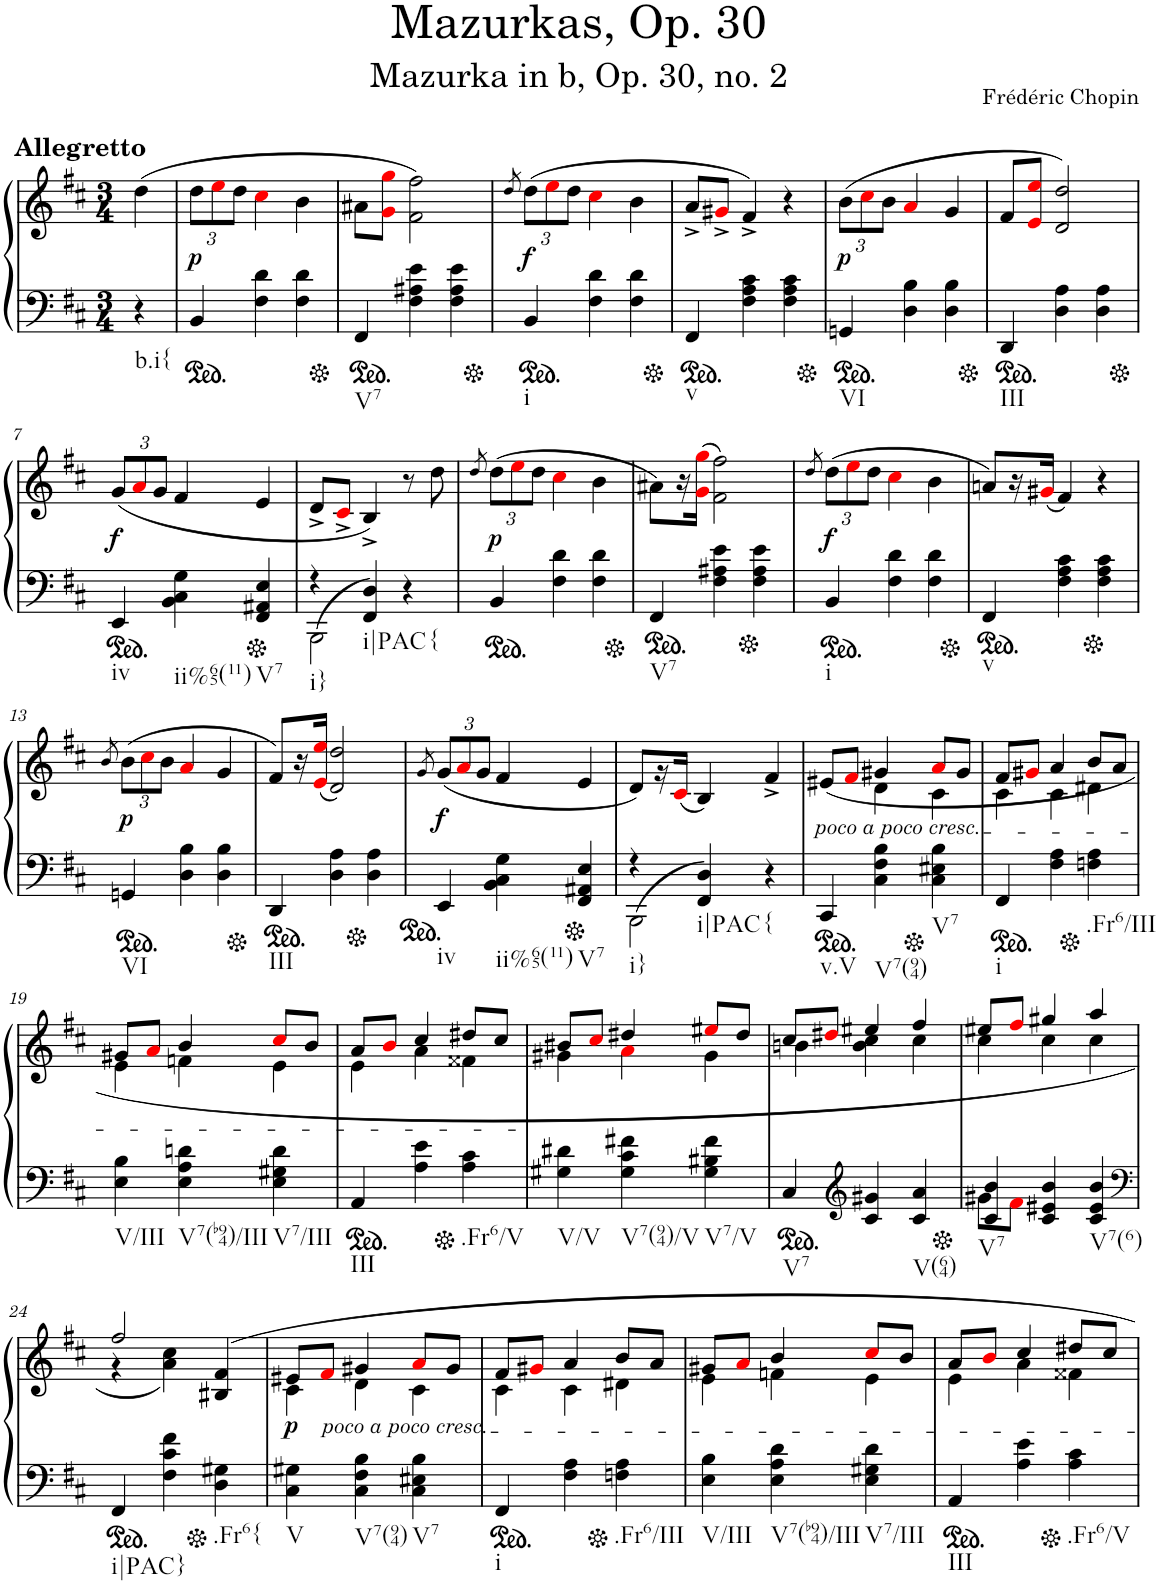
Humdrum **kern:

**kern	**kern	**dynam
*part2	*part1	*part1
*staff2	*staff1	*staff1
*I"piano	*I"piano	*
*I'Pno	*I'Pno	*
*clefF4	*clefG2	*
*k[f#c#]	*k[f#c#]	*
*b:	*b:	*
*M3/4	*M3/4	*
=	=	=
!	!LO:TX:a:B:t=Allegretto	!
!LO:TX:b:t=b.i{	!	!
4r	(4dd\	.
=1	=1	=1
*ped	*	*
*	*Xbrackettup	*
!	!	!LO:DY:b
4BB/	12dd\L	p
.	12eei\	.
.	12dd\J	.
4F#\ 4d\	4cc#i\	.
4F#\ 4d\	4b\	.
=2	=2	=2
*Xped	*	*
*ped	*	*
!LO:TX:b:t=V7	!	!
4FF#/	8a#X\L	.
.	8gi\ 8ggi\J	.
4F#\ 4A#X\ 4e\	2f#\ 2ff#\)	.
4F#\ 4A#\ 4e\	.	.
=3	=3	=3
.	8qdd/	.
*Xped	*	*
*ped	*	*
!LO:TX:b:t=i	!	!
!	!	!LO:DY:b
4BB/	(12dd\L	f
.	12eei\	.
.	12dd\J	.
4F#\ 4d\	4cc#i\	.
4F#\ 4d\	4b\	.
=4	=4	=4
*Xped	*	*
*ped	*	*
!LO:TX:b:t=v	!	!
4FF#/	8a^/L	.
.	8g#X^i/J	.
4F#\ 4A\ 4c#\	4f#^/)	.
4F#\ 4A\ 4c#\	4r	.
=5	=5	=5
*Xped	*	*
*ped	*	*
!LO:TX:b:t=VI	!	!
!	!	!LO:DY:b
4GGn/	(12b\L	p
.	12cc#i\	.
.	12b\J	.
4D\ 4B\	4ai/	.
4D\ 4B\	4g/	.
=6	=6	=6
*Xped	*	*
*ped	*	*
!LO:TX:b:t=III	!	!
4DD/	8f#/L	.
.	8ei/ 8eei/J	.
4D\ 4A\	2d/ 2dd/)	.
4D\ 4A\	.	.
!!LO:LB:g=z
=7	=7	=7
*Xped	*	*
*ped	*	*
!LO:TX:b:t=iv	!	!
!	!	!LO:DY:b
4EE/	(12g/L	f
.	12ai/	.
.	12g/J	.
!LO:TX:b:t=ii%65(11)	!	!
4BB\ 4C#\ 4G\	4f#/	.
*Xped	*	*
!LO:TX:b:t=V7	!	!
4FF#/ 4AA#X/ 4E/	4e/	.
=8	=8	=8
*^	*	*
!LO:TX:b:t=i}	!	!	!
4r	(>2BBB\	8d^/L	.
.	.	8c#^i/J	.
!LO:TX:b:t=i|PAC	!	!	!
(4FF#/ 4D/	.	4B^/)	.
!LO:TX:b:t={	!	!	!
4r	4ryy	8r	.
.	.	8dd\	.
*v	*v	*	*
=9	=9	=9
.	8qdd/	.
*ped	*	*
!	!	!LO:DY:b
4BB/	(12dd\L	p
.	12eei\	.
.	12dd\J	.
4F#\ 4d\	4cc#i\	.
4F#\ 4d\	4b\	.
=10	=10	=10
*Xped	*	*
*ped	*	*
!LO:TX:b:t=V7	!	!
4FF#/	8a#X\L)	.
.	16r	.
.	(16gi\ 16ggi\JJ	.
4F#\ 4A#X\ 4e\	2f#\ 2ff#\)	.
*Xped	*	*
4F#\ 4A#\ 4e\	.	.
=11	=11	=11
.	8qdd/	.
*ped	*	*
!LO:TX:b:t=i	!	!
!	!	!LO:DY:b
4BB/	(12dd\L	f
.	12eei\	.
.	12dd\J	.
4F#\ 4d\	4cc#i\	.
4F#\ 4d\	4b\	.
=12	=12	=12
*Xped	*	*
*ped	*	*
!LO:TX:b:t=v	!	!
4FF#/	8an/L)	.
.	16r	.
.	(16g#Xi/JJ	.
4F#\ 4A\ 4c#\	4f#/)	.
*Xped	*	*
4F#\ 4A\ 4c#\	4r	.
!!LO:LB:g=z
=13	=13	=13
.	8qb/	.
*ped	*	*
!LO:TX:b:t=VI	!	!
!	!	!LO:DY:b
4GGn/	(>12b\L	p
.	12cc#i\	.
.	12b\J	.
4D\ 4B\	4ai/	.
4D\ 4B\	4g/	.
=14	=14	=14
*Xped	*	*
*ped	*	*
!LO:TX:b:t=III	!	!
4DD/	8f#/L)	.
.	16r	.
.	(16ei/ 16eei/JJ	.
4D\ 4A\	2d/ 2dd/)	.
*Xped	*	*
4D\ 4A\	.	.
=15	=15	=15
.	8qg/	.
*ped	*	*
!LO:TX:b:t=iv	!	!
!	!	!LO:DY:b
4EE/	(12g/L	f
.	12ai/	.
.	12g/J	.
!LO:TX:b:t=ii%65(11)	!	!
4BB\ 4C#\ 4G\	4f#/	.
*Xped	*	*
!LO:TX:b:t=V7	!	!
4FF#/ 4AA#X/ 4E/	4e/	.
=16	=16	=16
*^	*	*
!LO:TX:b:t=i}	!	!	!
4r	2BBB\	8d/L)	.
.	.	16r	.
.	.	(16c#i/JJ	.
!LO:TX:b:t=i|PAC	!	!	!
4FF#/ 4D/)	.	4B/)	.
!LO:TX:b:t={	!	!	!
4r	4ryy	4f#^/	.
*v	*v	*	*
=17	=17	=17
*ped	*	*
*^	*^	*
!	!	!LO:TX:b:i:t=poco a poco cresc.	!	!
!LO:TX:b:t=v.V	!	!	!	!
*v	*v	*	*	*
4CC#/	(8e#X/L	4ryy	.
.	8f#i/J	.	.
!LO:TX:b:t=V7(94)	!	!	!
4C#\ 4F#\ 4B\	4g#X/	4d\	.
*Xped	*	*	*
!LO:TX:b:t=V7	!	!	!
4C#\ 4E#X\ 4B\	8ai/L	4c#\	.
.	8g#/J	.	.
=18	=18	=18	=18
*ped	*	*	*
!LO:TX:b:t=i	!	!	!
4FF#/	8f#/L	4c#\	.
.	8g#Xi/J	.	.
4F#\ 4A\	4a/	4c#\	.
*Xped	*	*	*
!LO:TX:b:t=.Fr6/III	!	!	!
4Fn\ 4A\	8b/L	4d#X\	.
.	8a/J	.	.
!!LO:LB:g=z	!!
=19	=19	=19	=19
!LO:TX:b:t=V/III	!	!	!
4E\ 4B\	8g#X/L	4e\	.
.	8ai/J	.	.
!LO:TX:b:t=V7(b94)/III	!	!	!
4E\ 4A\ 4dn\	4b/	4fn\	.
!LO:TX:b:t=V7/III	!	!	!
4E\ 4G#X\ 4d\	8cc#i/L	4e\	.
.	8b/J	.	.
=20	=20	=20	=20
*ped	*	*	*
!LO:TX:b:t=III	!	!	!
4AA/	8a/L	4e\	.
.	8bi/J	.	.
4A\ 4e\	4cc#/	4a\	.
*Xped	*	*	*
!LO:TX:b:t=.Fr6/V	!	!	!
4A\ 4c#\	8dd#X/L	4f##X\	.
.	8cc#/J	.	.
=21	=21	=21	=21
!LO:TX:b:t=V/V	!	!	!
4G#X\ 4d#X\	8b#X/L	4g#X\	.
.	8cc#i/J	.	.
!LO:TX:b:t=V7(94)/V	!	!	!
4G#\ 4c#\ 4f#X\	4dd#X/	4ai\	.
!LO:TX:b:t=V7/V	!	!	!
4G#\ 4B#X\ 4f#\	8ee#Xi/L	4g#\	.
.	8dd#/J	.	.
=22	=22	=22	=22
*ped	*	*	*
!LO:TX:b:t=V7	!	!	!
4C#/	8cc#/L	4bn\	.
.	8dd#Xi/J	.	.
*clefG2	*	*	*
4c#/ 4g#X/	4ee#X/	4b\ 4cc#\	.
!LO:TX:b:t=V(64)	!	!	!
4c#/ 4a/	4ff#/	4cc#\	.
=23	=23	=23	=23
*Xped	*	*	*
*^	*	*	*
!LO:TX:b:t=V7	!	!	!	!
4c#/ 4b/	8g#X\L	8ee#X/L	4cc#\	.
.	8f#i\J	8ff#i/J	.	.
4c#/ 4e#X/ 4b/	2ryy	4gg#X/	4cc#\	.
!LO:TX:b:t=V7(6)	!	!	!	!
4c#/ 4e#/ 4b/	.	4aa/	4cc#\	.
*v	*v	*	*	*
!!LO:LB:g=z	!!
=24	=24	=24	=24
*clefF4	*	*	*
*ped	*	*	*
!LO:TX:b:t=i|PAC}	!	!	!
4FF#/	2ff#/	4r	.
4F#\ 4c#\ 4f#\	.	4a\ 4cc#\)	.
*Xped	*	*	*
!LO:TX:b:t=.Fr6{	!	!	!
4D\ 4G#X\	4B#X/ 4f#/	4ryy	.
=25	=25	=25	=25
!LO:TX:b:t=V	!	!	!
!	!	!	!LO:DY:b
4C#\ 4G#X\	8e#X/L	4c#\	p
!	!LO:TX:b:i:t=poco a poco cresc.	!	!
.	8f#i/J	.	.
!LO:TX:b:t=V7(94)	!	!	!
4C#\ 4F#\ 4B\	4g#X/	4d\	.
!LO:TX:b:t=V7	!	!	!
4C#\ 4E#X\ 4B\	8ai/L	4c#\	.
.	8g#/J	.	.
=26	=26	=26	=26
*ped	*	*	*
!LO:TX:b:t=i	!	!	!
4FF#/	8f#/L	4c#\	.
.	8g#Xi/J	.	.
4F#\ 4A\	4a/	4c#\	.
*Xped	*	*	*
!LO:TX:b:t=.Fr6/III	!	!	!
4Fn\ 4A\	8b/L	4d#X\	.
.	8a/J	.	.
=27	=27	=27	=27
!LO:TX:b:t=V/III	!	!	!
4E\ 4B\	8g#X/L	4e\	.
.	8ai/J	.	.
!LO:TX:b:t=V7(b94)/III	!	!	!
4E\ 4A\ 4d\	4b/	4fn\	.
!LO:TX:b:t=V7/III	!	!	!
4E\ 4G#X\ 4d\	8cc#i/L	4e\	.
.	8b/J	.	.
=28	=28	=28	=28
*ped	*	*	*
!LO:TX:b:t=III	!	!	!
4AA/	8a/L	4e\	.
.	8bi/J	.	.
4A\ 4e\	4cc#/	4a\	.
*Xped	*	*	*
!LO:TX:b:t=.Fr6/V	!	!	!
4A\ 4c#\	8dd#X/L	4f##X\	.
.	8cc#/J	.	.
*	*v	*v	*
=	=	=
*-	*-	*-
